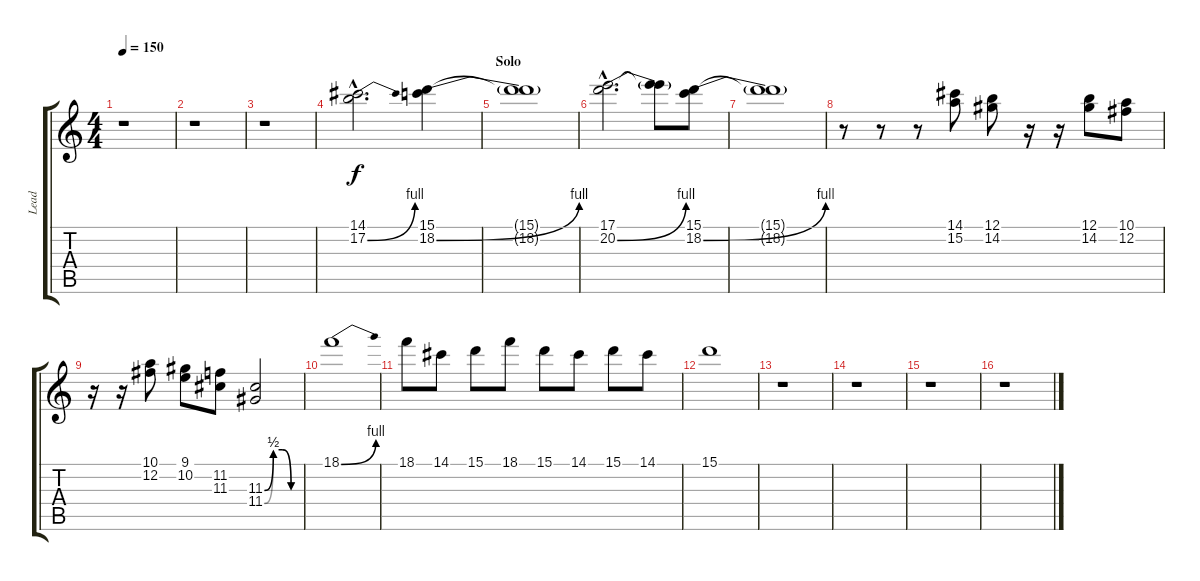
\track ("Lead" "Lead") {instrument distortionguitar}
\staff {score tabs}
\tuning (B3 Gb3 D3 A2 E2 B1) {hide}
\ts (4 4)
\tempo 150
\clef g2
\ks c
r.1{dy mf} |
r.1 |
r.1 |
(14.1{hac} 17.2{be (bend 0 0 60 4) hac}).2{d dy f volume 16 balance 8} (15.1 18.2{be (bend 0 0 60 4)}).4 |
\section ("" "Solo")
(15.1{t} 18.2{t}).1 |
(17.1{hac} 20.2{be (bend 0 0 60 4) hac}).2{d} (17.1{t} 20.2{t}).8 (15.1 18.2{be (bend 0 0 60 4)}).8 |
(15.1{t} 18.2{t}).1 |
r.8 r.8 r.8 (14.1 15.2).8 (12.1 14.2).8 r.16 r.16 (12.1 14.2).8 (10.1 12.2).8 |
r.16 r.16 (10.1 12.2).8 (9.1 10.2).8 (11.2 11.3).8 (11.3{be (custom 0 0 15 2 30 2 45 0 60 0)} 11.4{be (custom 0 0 15 2 30 2 45 0 60 0)}).2 |
18.1{be (bend 0 0 60 4)}.1 |
18.1.8 14.1.8 15.1.8 18.1.8 15.1.8 14.1.8 15.1.8 14.1.8 |
15.1.1 |
r.1 |
r.1 |
r.1 |
r.1
